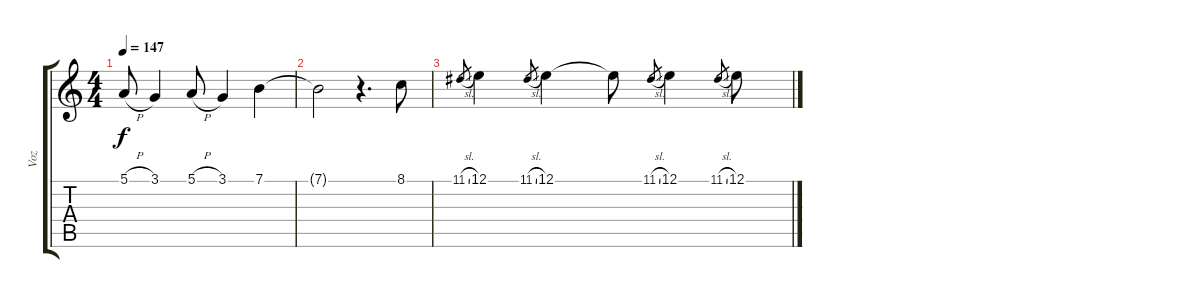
\track ("Voz" "Voz") {instrument accordion}
\staff {score tabs}
\tuning (E4 B3 G3 D3 A2 E2) {hide}
\ts (4 4)
\tempo 147
\clef g2
\ks c
5.1{h}.8{dy f} 3.1.4 5.1{h}.8 3.1.4 7.1.4 |
7.1{t}.2 r.4{d} 8.1.8 |
11.1{sl}.8{gr} 12.1.4 11.1{sl}.8{gr} 12.1.4 12.1{t}.8 11.1{sl}.8{gr} 12.1.4 11.1{sl}.8{gr} 12.1.8
